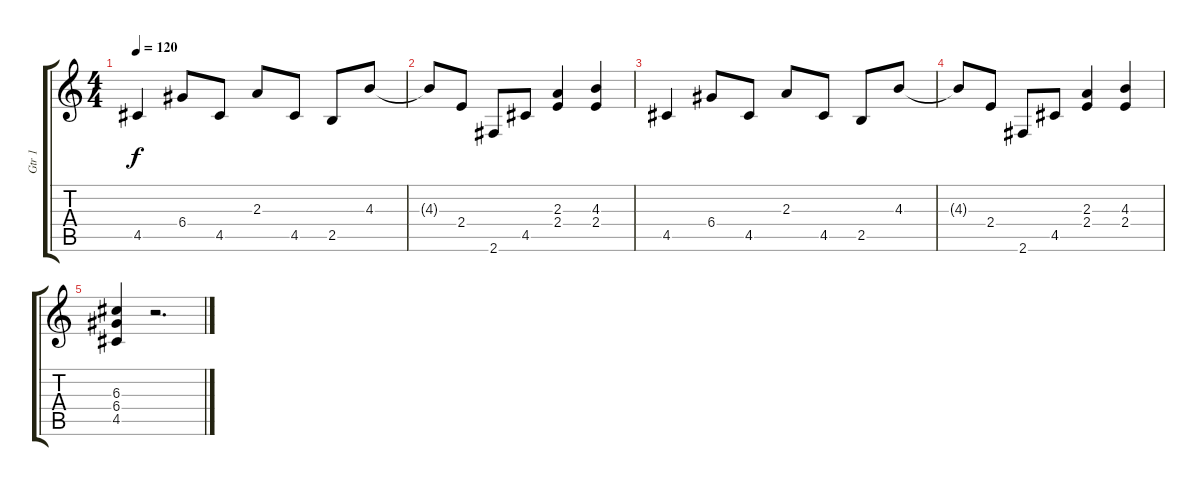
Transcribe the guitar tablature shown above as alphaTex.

\track ("Gtr 1" "Gtr 1") {instrument overdrivenguitar}
\staff {score tabs}
\tuning (E4 B3 G3 D3 A2 E2) {hide}
\ts (4 4)
\tempo 120
\clef g2
\ks c
4.5.4{dy f} 6.4.8 4.5.8 2.3.8 4.5.8 2.5.8 4.3.8 |
4.3{t}.8 2.4.8 2.6.8 4.5.8 (2.3 2.4).4 (4.3 2.4).4 |
4.5.4 6.4.8 4.5.8 2.3.8 4.5.8 2.5.8 4.3.8 |
4.3{t}.8 2.4.8 2.6.8 4.5.8 (2.3 2.4).4 (4.3 2.4).4 |
(6.3 6.4 4.5).4 r.2{d}
